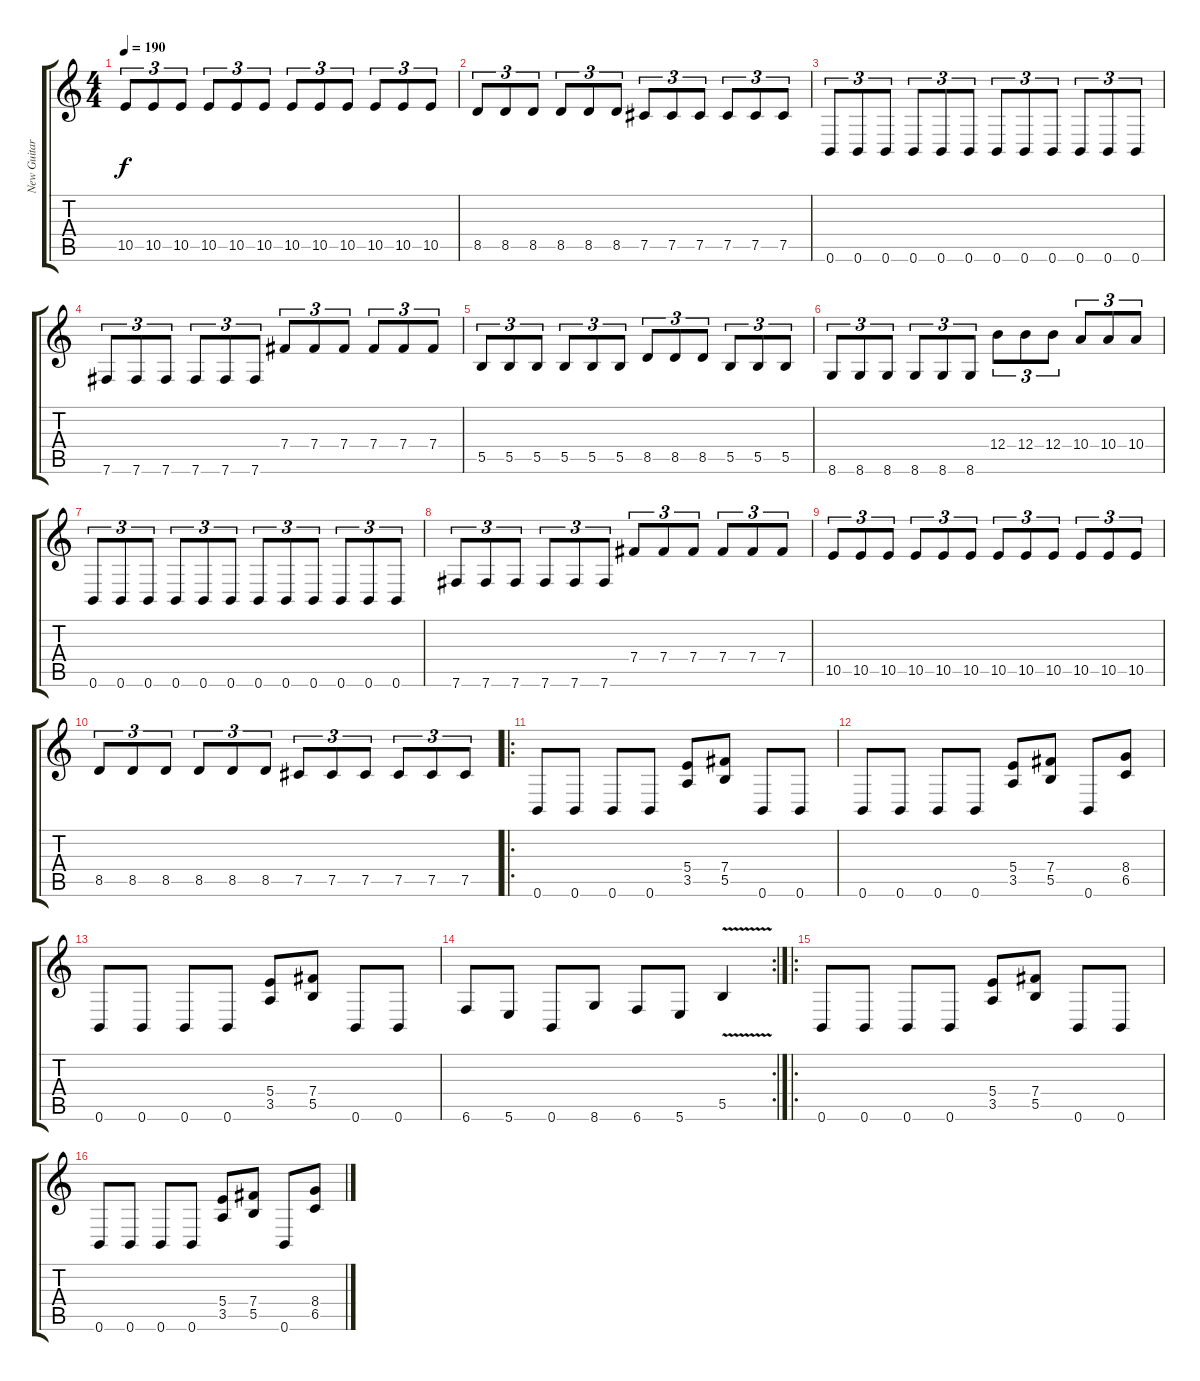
\track ("New Guitar" "New Guitar") {instrument distortionguitar}
\staff {score tabs}
\tuning (Db4 Ab3 E3 B2 Gb2 B1) {hide}
\ts (4 4)
\tempo 190
\clef g2
\ks c
10.5.8{tu (3 2) dy f} 10.5.8{tu (3 2)} 10.5.8{tu (3 2)} 10.5.8{tu (3 2)} 10.5.8{tu (3 2)} 10.5.8{tu (3 2)} 10.5.8{tu (3 2)} 10.5.8{tu (3 2)} 10.5.8{tu (3 2)} 10.5.8{tu (3 2)} 10.5.8{tu (3 2)} 10.5.8{tu (3 2)} |
8.5.8{tu (3 2)} 8.5.8{tu (3 2)} 8.5.8{tu (3 2)} 8.5.8{tu (3 2)} 8.5.8{tu (3 2)} 8.5.8{tu (3 2)} 7.5.8{tu (3 2)} 7.5.8{tu (3 2)} 7.5.8{tu (3 2)} 7.5.8{tu (3 2)} 7.5.8{tu (3 2)} 7.5.8{tu (3 2)} |
0.6.8{tu (3 2)} 0.6.8{tu (3 2)} 0.6.8{tu (3 2)} 0.6.8{tu (3 2)} 0.6.8{tu (3 2)} 0.6.8{tu (3 2)} 0.6.8{tu (3 2)} 0.6.8{tu (3 2)} 0.6.8{tu (3 2)} 0.6.8{tu (3 2)} 0.6.8{tu (3 2)} 0.6.8{tu (3 2)} |
7.6.8{tu (3 2)} 7.6.8{tu (3 2)} 7.6.8{tu (3 2)} 7.6.8{tu (3 2)} 7.6.8{tu (3 2)} 7.6.8{tu (3 2)} 7.4.8{tu (3 2)} 7.4.8{tu (3 2)} 7.4.8{tu (3 2)} 7.4.8{tu (3 2)} 7.4.8{tu (3 2)} 7.4.8{tu (3 2)} |
5.5.8{tu (3 2)} 5.5.8{tu (3 2)} 5.5.8{tu (3 2)} 5.5.8{tu (3 2)} 5.5.8{tu (3 2)} 5.5.8{tu (3 2)} 8.5.8{tu (3 2)} 8.5.8{tu (3 2)} 8.5.8{tu (3 2)} 5.5.8{tu (3 2)} 5.5.8{tu (3 2)} 5.5.8{tu (3 2)} |
8.6.8{tu (3 2)} 8.6.8{tu (3 2)} 8.6.8{tu (3 2)} 8.6.8{tu (3 2)} 8.6.8{tu (3 2)} 8.6.8{tu (3 2)} 12.4.8{tu (3 2)} 12.4.8{tu (3 2)} 12.4.8{tu (3 2)} 10.4.8{tu (3 2)} 10.4.8{tu (3 2)} 10.4.8{tu (3 2)} |
0.6.8{tu (3 2)} 0.6.8{tu (3 2)} 0.6.8{tu (3 2)} 0.6.8{tu (3 2)} 0.6.8{tu (3 2)} 0.6.8{tu (3 2)} 0.6.8{tu (3 2)} 0.6.8{tu (3 2)} 0.6.8{tu (3 2)} 0.6.8{tu (3 2)} 0.6.8{tu (3 2)} 0.6.8{tu (3 2)} |
7.6.8{tu (3 2)} 7.6.8{tu (3 2)} 7.6.8{tu (3 2)} 7.6.8{tu (3 2)} 7.6.8{tu (3 2)} 7.6.8{tu (3 2)} 7.4.8{tu (3 2)} 7.4.8{tu (3 2)} 7.4.8{tu (3 2)} 7.4.8{tu (3 2)} 7.4.8{tu (3 2)} 7.4.8{tu (3 2)} |
10.5.8{tu (3 2)} 10.5.8{tu (3 2)} 10.5.8{tu (3 2)} 10.5.8{tu (3 2)} 10.5.8{tu (3 2)} 10.5.8{tu (3 2)} 10.5.8{tu (3 2)} 10.5.8{tu (3 2)} 10.5.8{tu (3 2)} 10.5.8{tu (3 2)} 10.5.8{tu (3 2)} 10.5.8{tu (3 2)} |
8.5.8{tu (3 2)} 8.5.8{tu (3 2)} 8.5.8{tu (3 2)} 8.5.8{tu (3 2)} 8.5.8{tu (3 2)} 8.5.8{tu (3 2)} 7.5.8{tu (3 2)} 7.5.8{tu (3 2)} 7.5.8{tu (3 2)} 7.5.8{tu (3 2)} 7.5.8{tu (3 2)} 7.5.8{tu (3 2)} |
\ro
0.6.8 0.6.8 0.6.8 0.6.8 (5.4 3.5).8 (7.4 5.5).8 0.6.8 0.6.8 |
0.6.8 0.6.8 0.6.8 0.6.8 (5.4 3.5).8 (7.4 5.5).8 0.6.8 (8.4 6.5).8 |
0.6.8 0.6.8 0.6.8 0.6.8 (5.4 3.5).8 (7.4 5.5).8 0.6.8 0.6.8 |
\rc 2
6.6.8 5.6.8 0.6.8 8.6.8 6.6.8 5.6.8 5.5{v}.4 |
\ro
0.6.8 0.6.8 0.6.8 0.6.8 (5.4 3.5).8 (7.4 5.5).8 0.6.8 0.6.8 |
0.6.8 0.6.8 0.6.8 0.6.8 (5.4 3.5).8 (7.4 5.5).8 0.6.8 (8.4 6.5).8
